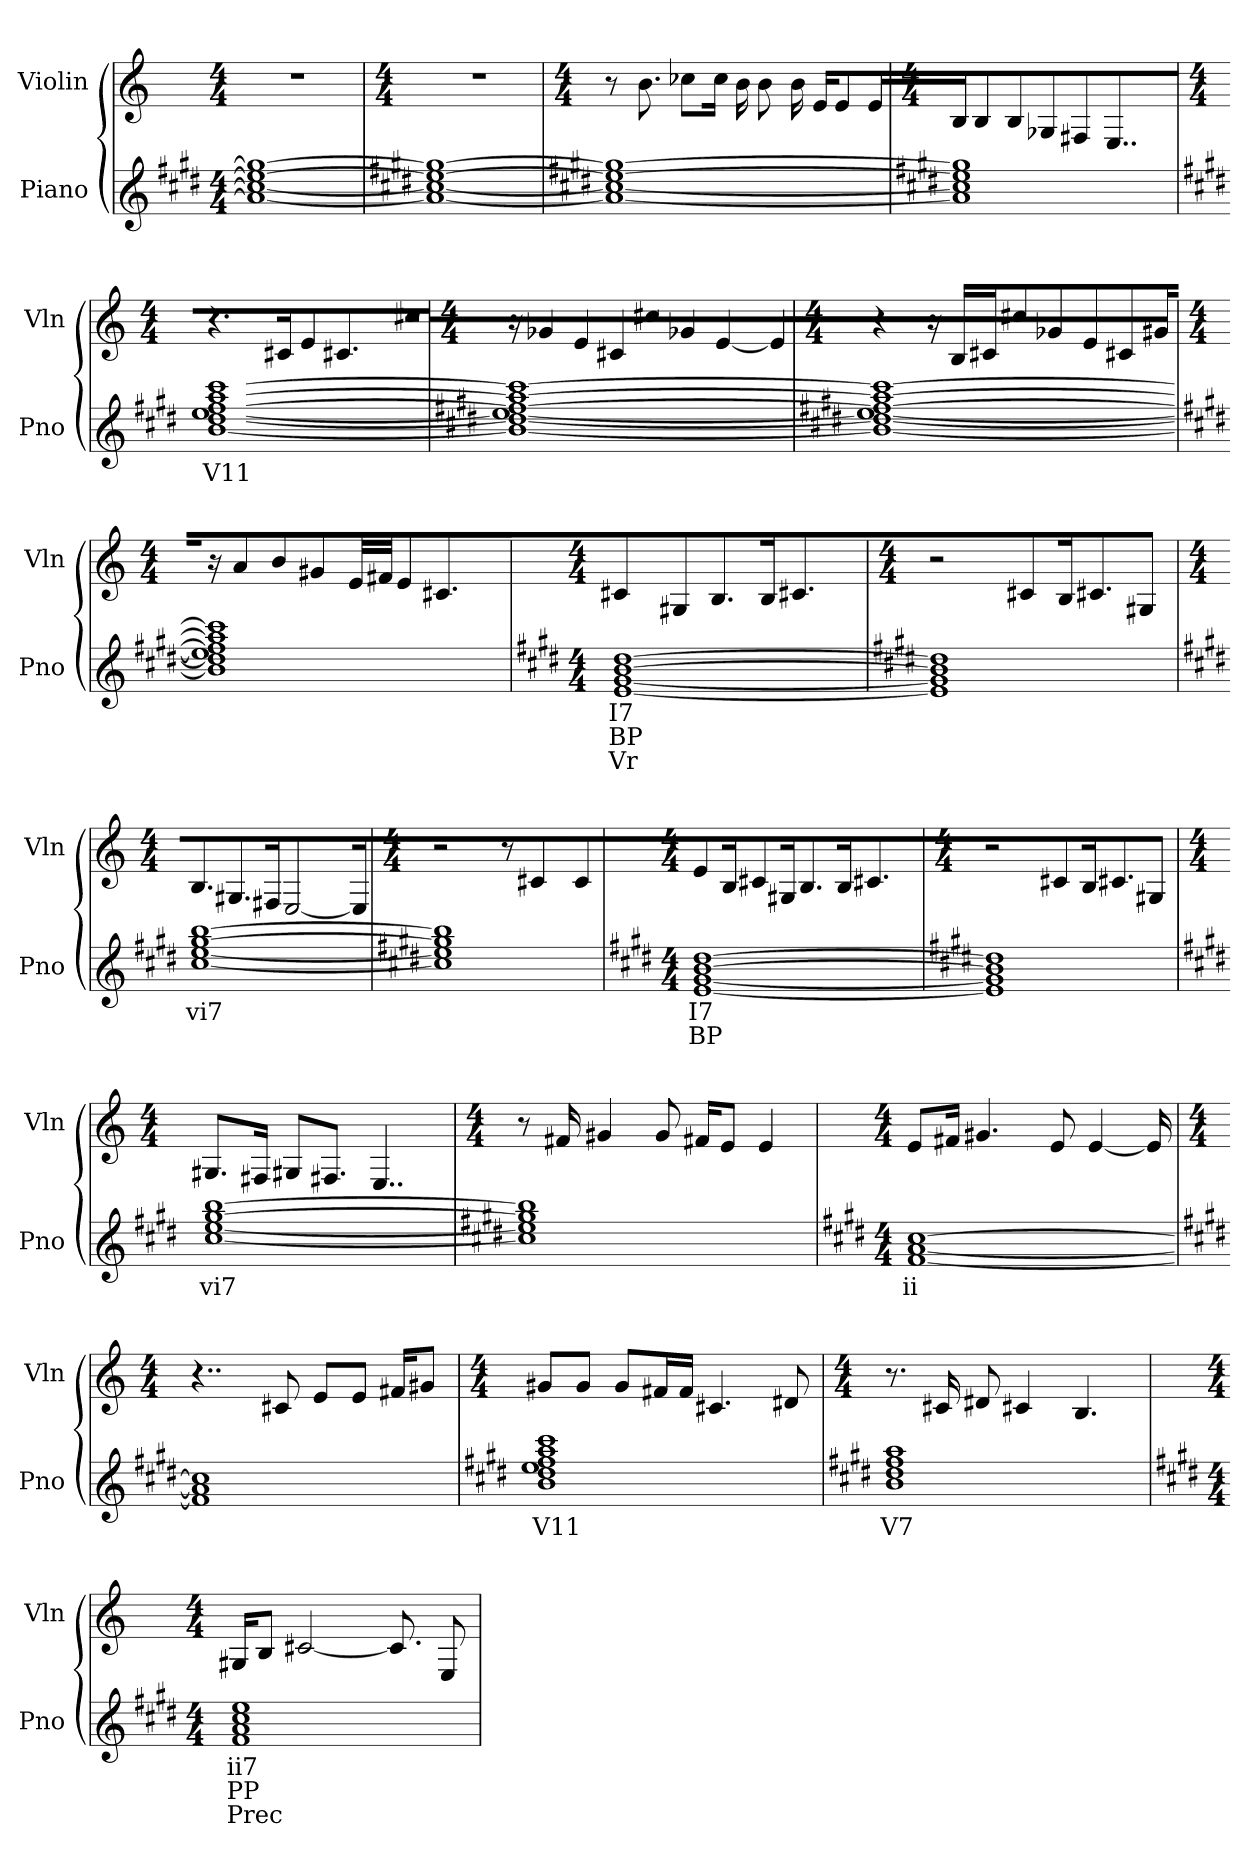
**kern	**text	**text	**text	**kern
*part2	*part2	*part2	*part2	*part1
*staff2	*staff2	*staff2	*staff2	*staff1
*I"Piano	*	*	*	*I"Violin
*I'Pno	*	*	*	*I'Vln
*k[f#c#g#d#]	*	*	*	*
*E:	*	*	*	*
*M4/4	*	*	*	*M4/4
=	=	=	=	=
1a_ 1ccn_ 1ee_ 1gg#_	.	.	.	1r
=	=	=	=	=
*k[f#c#g#d#]	*	*	*	*
*E:	*	*	*	*
*	*	*	*	*M4/4
1a_ 1ccn_ 1ee_ 1gg#_	.	.	.	1r
=	=	=	=	=
*k[f#c#g#d#]	*	*	*	*
*E:	*	*	*	*
*	*	*	*	*M4/4
1a_ 1ccn_ 1ee_ 1gg#_	.	.	.	8r
.	.	.	.	8.b
.	.	.	.	8cc-XL
.	.	.	.	16cc-Jk
.	.	.	.	16bLL
.	.	.	.	8b
.	.	.	.	16bJk
.	.	.	.	16eLL
.	.	.	.	8e
.	.	.	.	16eJk
=	=	=	=	=
*k[f#c#g#d#]	*	*	*	*
*E:	*	*	*	*
*	*	*	*	*M4/4
1a] 1ccn] 1ee] 1gg#]	.	.	.	16BKL
.	.	.	.	8B
.	.	.	.	8BJ
.	.	.	.	8G-XL
.	.	.	.	8F#XJ
.	.	.	.	4..E
=	=	=	=	=
*k[f#c#g#d#]	*	*	*	*
*E:	*	*	*	*
*	*	*	*	*M4/4
[1b [1dd# [1ff# [1aa [1ccc# [1ee	V11	.	.	4.r
.	.	.	.	16c#XKL
.	.	.	.	8eJ
.	.	.	.	4.c#X
.	.	.	.	16cc#X
=	=	=	=	=
*k[f#c#g#d#]	*	*	*	*
*E:	*	*	*	*
*	*	*	*	*M4/4
1b_ 1dd#_ 1ff#_ 1aa_ 1ccc#_ 1ee_	.	.	.	16r
.	.	.	.	8g-XL
.	.	.	.	8eJ
.	.	.	.	8c#XL
.	.	.	.	8cc#XJ
.	.	.	.	8g-X
.	.	.	.	[4e
.	.	.	.	16e]
=	=	=	=	=
*k[f#c#g#d#]	*	*	*	*
*E:	*	*	*	*
*	*	*	*	*M4/4
1b_ 1dd#_ 1ff#_ 1aa_ 1ccc#_ 1ee_	.	.	.	4r
.	.	.	.	16r
.	.	.	.	16BLL
.	.	.	.	16c#X
.	.	.	.	8cc#XJ
.	.	.	.	8g-XL
.	.	.	.	8eJ
.	.	.	.	8c#XL
.	.	.	.	16g#XJk
=	=	=	=	=
*k[f#c#g#d#]	*	*	*	*
*E:	*	*	*	*
*	*	*	*	*M4/4
1b] 1dd#] 1ff#] 1aa] 1ccc#] 1ee]	.	.	.	16r
.	.	.	.	8aL
.	.	.	.	8bJ
.	.	.	.	8g#XL
.	.	.	.	32eLL
.	.	.	.	32f#XJJJ
.	.	.	.	8e
.	.	.	.	4.c#X
=	=	=	=	=
*k[f#c#g#d#]	*	*	*	*
*E:	*	*	*	*
*M4/4	*	*	*	*M4/4
[1e [1g# [1b [1dd#	I7	BP	Vr	4c#X
.	.	.	.	8G#XL
.	.	.	.	8.BJ
.	.	.	.	16B
.	.	.	.	4.c#X
=	=	=	=	=
*k[f#c#g#d#]	*	*	*	*
*E:	*	*	*	*
*	*	*	*	*M4/4
1e] 1g#] 1b] 1dd#]	.	.	.	2r
.	.	.	.	8c#XL
.	.	.	.	16BK
.	.	.	.	8.c#XJ
.	.	.	.	8G#XJ
=	=	=	=	=
*k[f#c#g#d#]	*	*	*	*
*E:	*	*	*	*
*	*	*	*	*M4/4
[1cc# [1ee [1gg# [1bb	vi7	.	.	8.BL
.	.	.	.	8.G#XJ
.	.	.	.	16F#X
.	.	.	.	[2E
.	.	.	.	16E]
=	=	=	=	=
*k[f#c#g#d#]	*	*	*	*
*E:	*	*	*	*
*	*	*	*	*M4/4
1cc#] 1ee] 1gg#] 1bb]	.	.	.	2r
.	.	.	.	8r
.	.	.	.	4c#X
.	.	.	.	8c#
=	=	=	=	=
*k[f#c#g#d#]	*	*	*	*
*E:	*	*	*	*
*M4/4	*	*	*	*M4/4
[1e [1g# [1b [1dd#	I7	BP	.	8eL
.	.	.	.	16BK
.	.	.	.	8c#XJ
.	.	.	.	16G#XKL
.	.	.	.	8.BJ
.	.	.	.	16B
.	.	.	.	4.c#X
=	=	=	=	=
*k[f#c#g#d#]	*	*	*	*
*E:	*	*	*	*
*	*	*	*	*M4/4
1e] 1g#] 1b] 1dd#]	.	.	.	2r
.	.	.	.	8c#XL
.	.	.	.	16BK
.	.	.	.	8.c#XJ
.	.	.	.	8G#XJ
=	=	=	=	=
*k[f#c#g#d#]	*	*	*	*
*E:	*	*	*	*
*	*	*	*	*M4/4
[1cc# [1ee [1gg# [1bb	vi7	.	.	8.G#XL
.	.	.	.	16F#XJk
.	.	.	.	8G#XL
.	.	.	.	8.F#XJ
.	.	.	.	4..E
=	=	=	=	=
*k[f#c#g#d#]	*	*	*	*
*E:	*	*	*	*
*	*	*	*	*M4/4
1cc#] 1ee] 1gg#] 1bb]	.	.	.	8r
.	.	.	.	16f#X
.	.	.	.	4g#X
.	.	.	.	8g#
.	.	.	.	16f#XKL
.	.	.	.	8eJ
.	.	.	.	4e
=	=	=	=	=
*k[f#c#g#d#]	*	*	*	*
*E:	*	*	*	*
*M4/4	*	*	*	*M4/4
[1f# [1a [1cc#	ii	.	.	8eL
.	.	.	.	16f#XJk
.	.	.	.	4.g#X
.	.	.	.	8e
.	.	.	.	[4e
.	.	.	.	16e]
=	=	=	=	=
*k[f#c#g#d#]	*	*	*	*
*E:	*	*	*	*
*	*	*	*	*M4/4
1f#] 1a] 1cc#]	.	.	.	4..r
.	.	.	.	8c#X
.	.	.	.	8eL
.	.	.	.	8eJ
.	.	.	.	16f#XKL
.	.	.	.	8g#XJ
=	=	=	=	=
*k[f#c#g#d#]	*	*	*	*
*E:	*	*	*	*
*	*	*	*	*M4/4
1b 1dd# 1ff# 1aa 1ccc# 1ee	V11	.	.	8g#XL
.	.	.	.	8g#J
.	.	.	.	8g#L
.	.	.	.	16f#XL
.	.	.	.	16f#JJ
.	.	.	.	4.c#X
.	.	.	.	8d#X
=	=	=	=	=
*k[f#c#g#d#]	*	*	*	*
*E:	*	*	*	*
*	*	*	*	*M4/4
1b 1dd# 1ff# 1aa	V7	.	.	8.r
.	.	.	.	16c#X
.	.	.	.	8d#X
.	.	.	.	4c#X
.	.	.	.	4.B
=	=	=	=	=
*k[f#c#g#d#]	*	*	*	*
*E:	*	*	*	*
*M4/4	*	*	*	*M4/4
1f# 1a 1cc# 1ee	ii7	PP	Prec	16G#XKL
.	.	.	.	8BJ
.	.	.	.	[2c#X
.	.	.	.	8.c#]
.	.	.	.	8E
=	=	=	=	=
*-	*-	*-	*-	*-
